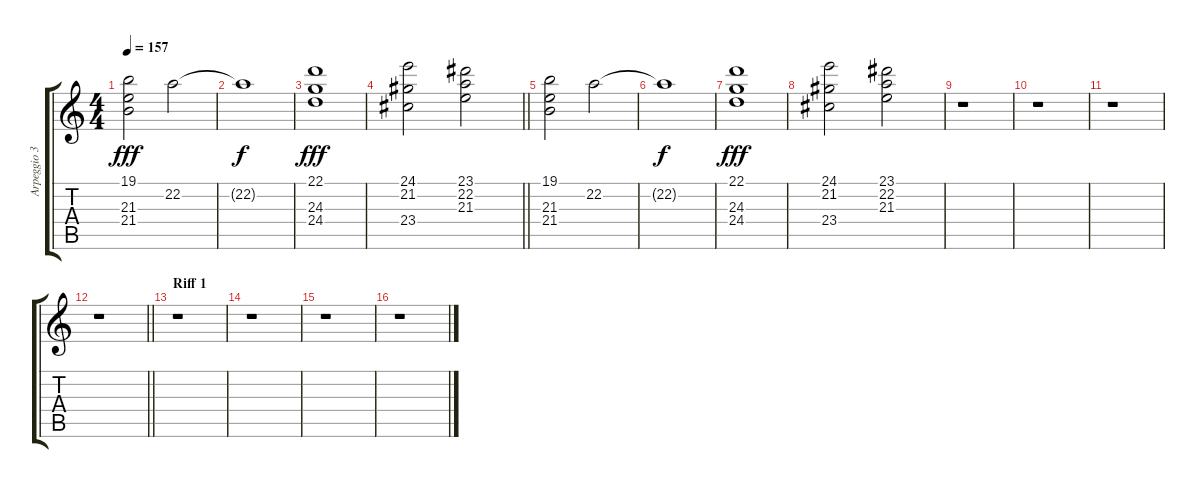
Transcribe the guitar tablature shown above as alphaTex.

\track ("Arpeggio 3" "Arpeggio 3") {instrument synthstrings2}
\staff {score tabs}
\tuning (E4 B3 G3 D3 A2 E2) {hide}
\ts (4 4)
\tempo 157
\clef g2
\ks c
(19.1 21.3 21.4).2{dy fff} 22.2.2 |
22.2{t}.1{dy f} |
(22.1 24.3 24.4).1{dy fff} |
\barLineRight lightlight
(24.1 21.2 23.4).2 (23.1 22.2 21.3).2 |
(19.1 21.3 21.4).2 22.2.2 |
22.2{t}.1{dy f} |
(22.1 24.3 24.4).1{dy fff} |
(24.1 21.2 23.4).2 (23.1 22.2 21.3).2 |
r.1 |
r.1 |
r.1 |
\barLineRight lightlight
r.1 |
\section ("" "Riff 1")
r.1 |
r.1 |
r.1 |
r.1
